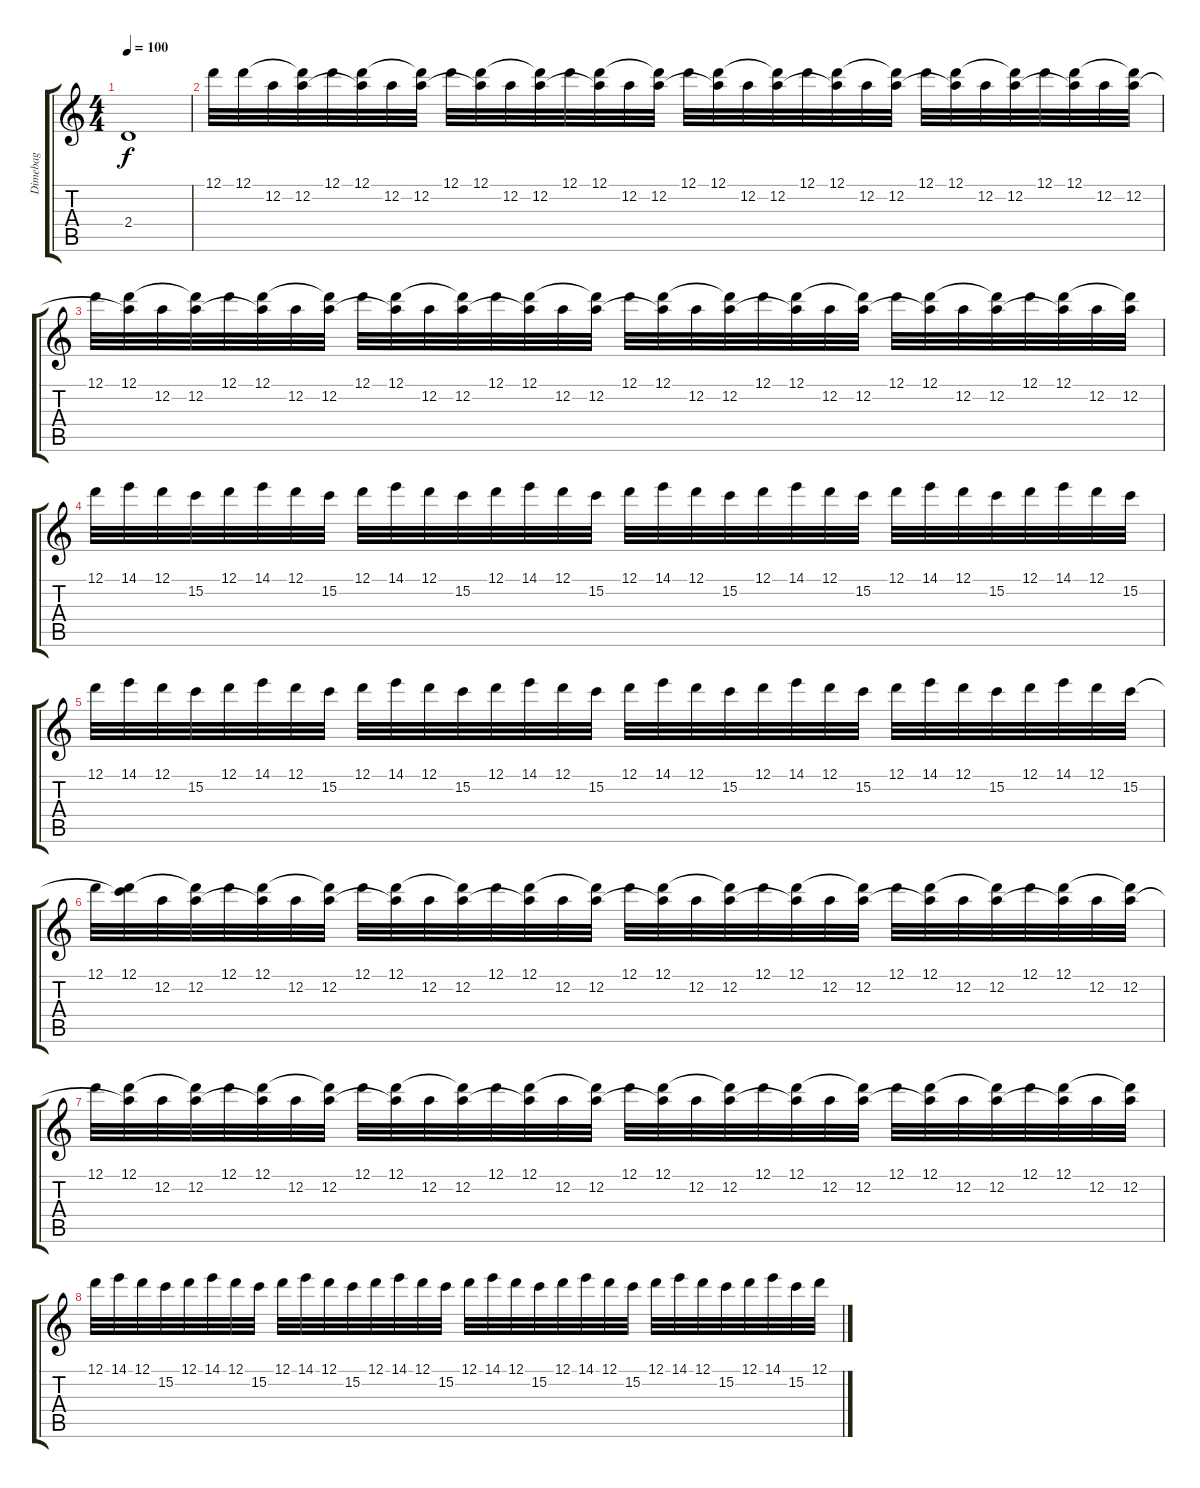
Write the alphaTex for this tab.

\track ("Dimebag" "Dimebag") {instrument distortionguitar}
\staff {score tabs}
\tuning (D4 A3 F3 C3 G2 D2) {hide}
\ts (4 4)
\tempo 100
\clef g2
\ks c
2.4{t}.1{dy f} |
12.1.32 12.1.32 12.2.32 (12.1{t} 12.2).32 12.1.32 (12.1 12.2{t}).32 12.2.32 (12.1{t} 12.2).32 12.1.32 (12.1 12.2{t}).32 12.2.32 (12.1{t} 12.2).32 12.1.32 (12.1 12.2{t}).32 12.2.32 (12.1{t} 12.2).32 12.1.32 (12.1 12.2{t}).32 12.2.32 (12.1{t} 12.2).32 12.1.32 (12.1 12.2{t}).32 12.2.32 (12.1{t} 12.2).32 12.1.32 (12.1 12.2{t}).32 12.2.32 (12.1{t} 12.2).32 12.1.32 (12.1 12.2{t}).32 12.2.32 (12.1{t} 12.2).32 |
12.1.32 (12.1 12.2{t}).32 12.2.32 (12.1{t} 12.2).32 12.1.32 (12.1 12.2{t}).32 12.2.32 (12.1{t} 12.2).32 12.1.32 (12.1 12.2{t}).32 12.2.32 (12.1{t} 12.2).32 12.1.32 (12.1 12.2{t}).32 12.2.32 (12.1{t} 12.2).32 12.1.32 (12.1 12.2{t}).32 12.2.32 (12.1{t} 12.2).32 12.1.32 (12.1 12.2{t}).32 12.2.32 (12.1{t} 12.2).32 12.1.32 (12.1 12.2{t}).32 12.2.32 (12.1{t} 12.2).32 12.1.32 (12.1 12.2{t}).32 12.2.32 (12.1{t} 12.2).32 |
12.1.32 14.1.32 12.1.32 15.2.32 12.1.32 14.1.32 12.1.32 15.2.32 12.1.32 14.1.32 12.1.32 15.2.32 12.1.32 14.1.32 12.1.32 15.2.32 12.1.32 14.1.32 12.1.32 15.2.32 12.1.32 14.1.32 12.1.32 15.2.32 12.1.32 14.1.32 12.1.32 15.2.32 12.1.32 14.1.32 12.1.32 15.2.32 |
12.1.32 14.1.32 12.1.32 15.2.32 12.1.32 14.1.32 12.1.32 15.2.32 12.1.32 14.1.32 12.1.32 15.2.32 12.1.32 14.1.32 12.1.32 15.2.32 12.1.32 14.1.32 12.1.32 15.2.32 12.1.32 14.1.32 12.1.32 15.2.32 12.1.32 14.1.32 12.1.32 15.2.32 12.1.32 14.1.32 12.1.32 15.2.32 |
12.1.32 (12.1 15.2{t}).32 12.2.32 (12.1{t} 12.2).32 12.1.32 (12.1 12.2{t}).32 12.2.32 (12.1{t} 12.2).32 12.1.32 (12.1 12.2{t}).32 12.2.32 (12.1{t} 12.2).32 12.1.32 (12.1 12.2{t}).32 12.2.32 (12.1{t} 12.2).32 12.1.32 (12.1 12.2{t}).32 12.2.32 (12.1{t} 12.2).32 12.1.32 (12.1 12.2{t}).32 12.2.32 (12.1{t} 12.2).32 12.1.32 (12.1 12.2{t}).32 12.2.32 (12.1{t} 12.2).32 12.1.32 (12.1 12.2{t}).32 12.2.32 (12.1{t} 12.2).32 |
12.1.32 (12.1 12.2{t}).32 12.2.32 (12.1{t} 12.2).32 12.1.32 (12.1 12.2{t}).32 12.2.32 (12.1{t} 12.2).32 12.1.32 (12.1 12.2{t}).32 12.2.32 (12.1{t} 12.2).32 12.1.32 (12.1 12.2{t}).32 12.2.32 (12.1{t} 12.2).32 12.1.32 (12.1 12.2{t}).32 12.2.32 (12.1{t} 12.2).32 12.1.32 (12.1 12.2{t}).32 12.2.32 (12.1{t} 12.2).32 12.1.32 (12.1 12.2{t}).32 12.2.32 (12.1{t} 12.2).32 12.1.32 (12.1 12.2{t}).32 12.2.32 (12.1{t} 12.2).32 |
12.1.32 14.1.32 12.1.32 15.2.32 12.1.32 14.1.32 12.1.32 15.2.32 12.1.32 14.1.32 12.1.32 15.2.32 12.1.32 14.1.32 12.1.32 15.2.32 12.1.32 14.1.32 12.1.32 15.2.32 12.1.32 14.1.32 12.1.32 15.2.32 12.1.32 14.1.32 12.1.32 15.2.32 12.1.32 14.1.32 15.2.32 12.1.32
